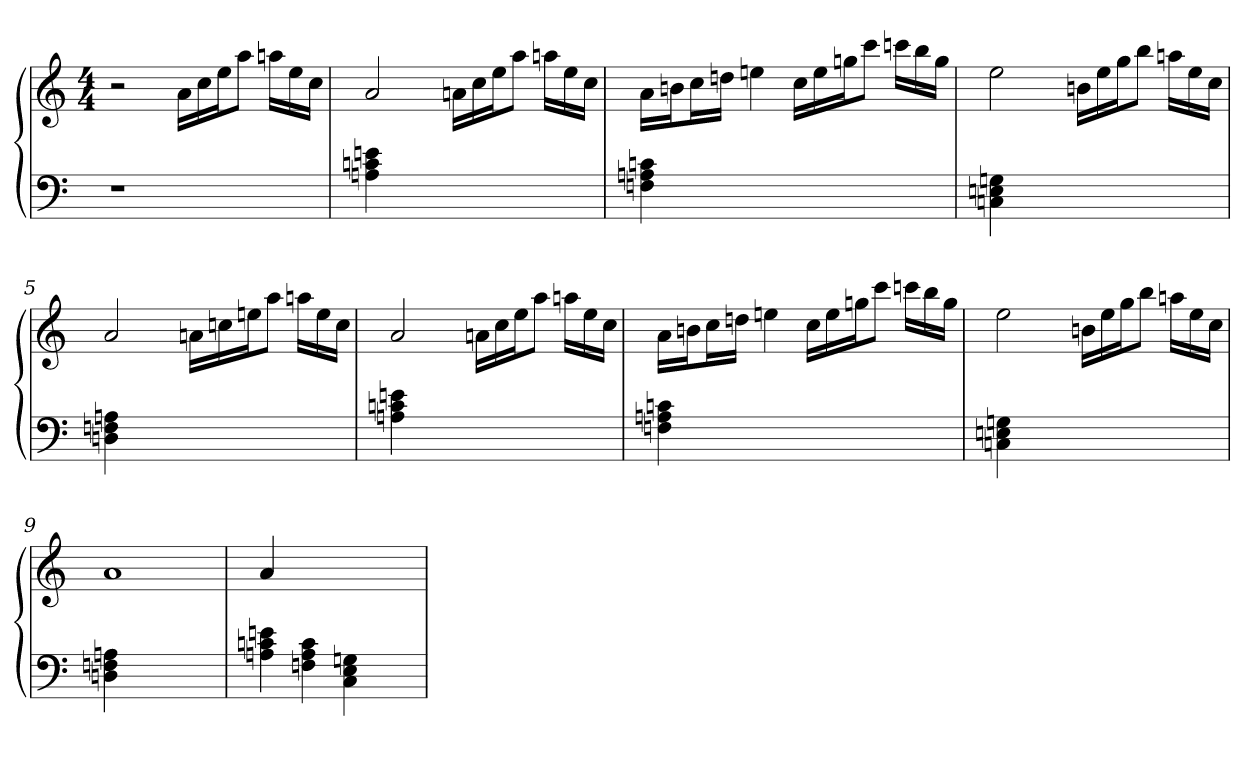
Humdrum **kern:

**kern	**kern
*part2	*part1
*staff2	*staff1
*	*M4/4
=1	=1
1r	2r
.	16aLL
.	16ccJ
.	16eeK
.	8aaJ
.	16aanLL
.	16ee
.	16ccJJ
=2	=2
4An 4cn 4en	2a
2.ryy	.
.	16anLL
.	16ccJ
.	16eeK
.	8aaJ
.	16aanLL
.	16ee
.	16ccJJ
=3	=3
4Fn 4An 4cn	16aLL
.	16bnJ
.	16ccL
.	16ddnJJ
2.ryy	4een
.	16ccLL
.	16eeJ
.	16ggnK
.	8cccJ
.	16cccnLL
.	16bb
.	16ggJJ
=4	=4
4Cn 4En 4Gn	2ee
2.ryy	.
.	16bnLL
.	16eeJ
.	16ggK
.	8bbJ
.	16aanLL
.	16ee
.	16ccJJ
=5	=5
4Dn 4Fn 4An	2a
2.ryy	.
.	16anLL
.	16ccnJ
.	16eenK
.	8aaJ
.	16aanLL
.	16ee
.	16ccJJ
=6	=6
4An 4cn 4en	2a
2.ryy	.
.	16anLL
.	16ccJ
.	16eeK
.	8aaJ
.	16aanLL
.	16ee
.	16ccJJ
=7	=7
4Fn 4An 4cn	16aLL
.	16bnJ
.	16ccL
.	16ddnJJ
2.ryy	4een
.	16ccLL
.	16eeJ
.	16ggnK
.	8cccJ
.	16cccnLL
.	16bb
.	16ggJJ
=8	=8
4Cn 4En 4Gn	2ee
2.ryy	.
.	16bnLL
.	16eeJ
.	16ggK
.	8bbJ
.	16aanLL
.	16ee
.	16ccJJ
=9	=9
4Dn 4Fn 4An	1a
2.ryy	.
=10	=10
4An 4cn 4en	4a
4Fn 4A 4c	2.ryy
4C 4E 4Gn	.
4ryy	.
=	=
*-	*-
